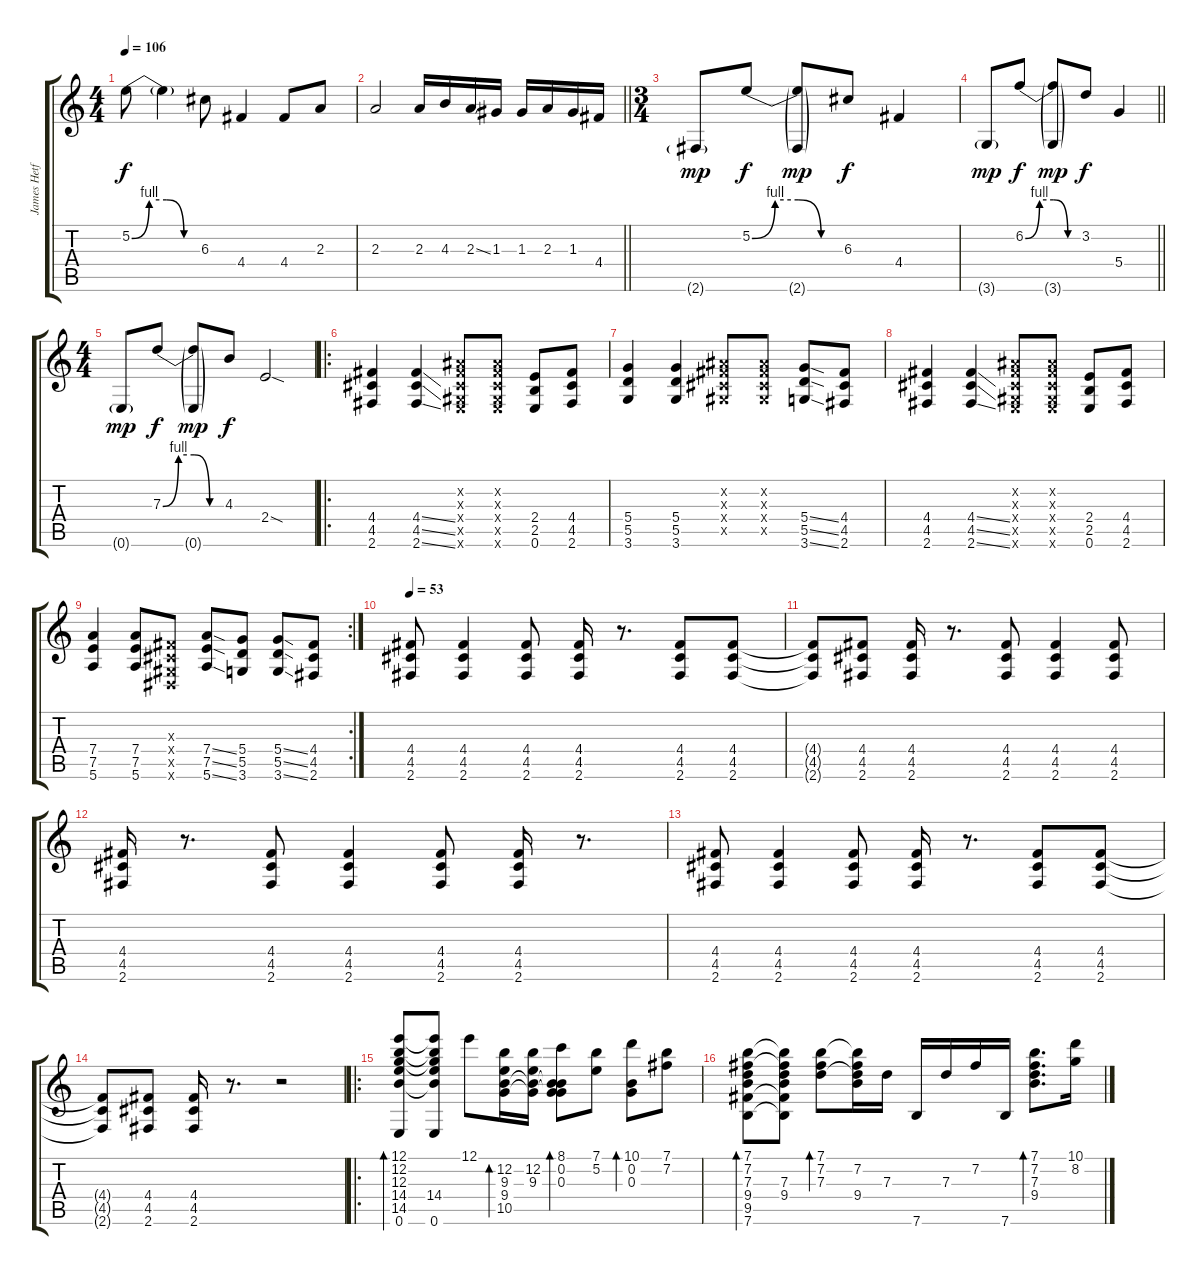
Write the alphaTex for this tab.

\track ("James Hetfield" "James Hetf") {instrument distortionguitar}
\staff {score tabs}
\tuning (E4 B3 G3 D3 A2 E2) {hide}
\ts (4 4)
\tempo 106
\clef g2
\ks c
5.2{be (custom 0 0 15 4 30 4 45 0 60 0)}.8{dy f} 5.2{t}.4 6.3.8 4.4.4 4.4.8 2.3.8 |
\barLineRight lightlight
2.3.2 2.3.16 4.3.16 2.3{ss}.16 1.3.16 1.3.16 2.3.16 1.3.16 4.4.16 |
\ts (3 4)
2.6{g}.8{dy mp} 5.2{be (custom 0 0 15 4 30 4 45 0 60 0)}.8{dy f} (5.2{t} 2.6{g}).8{dy mp} 6.3.8{dy f} 4.4.4 |
\barLineRight lightlight
3.6{g}.8{dy mp} 6.2{be (custom 0 0 15 4 30 4 45 0 60 0)}.8{dy f} (6.2{t} 3.6{g}).8{dy mp} 3.2.8{dy f} 5.4.4 |
\ts (4 4)
0.6{g}.8{dy mp} 7.3{be (custom 0 0 15 4 30 4 45 0 60 0)}.8{dy f} (7.3{t} 0.6{g}).8{dy mp} 4.3.8{dy f} 2.4{sod}.2 |
\ro
(4.4 4.5 2.6).4{volume 15 balance 8 instrument distortionguitar} (4.4{ss} 4.5{ss} 2.6{ss}).4 (-1.2{x} -1.3{x} -1.4{x} -1.5{x} 0.6{x}).8 (-1.2{x} -1.3{x} -1.4{x} -1.5{x} 0.6{x}).8 (2.4 2.5 0.6).8 (4.4 4.5 2.6).8 |
(5.4 5.5 3.6).4 (5.4 5.5 3.6).4 (-1.2{x} -1.3{x} -1.4{x} -1.5{x}).8 (-1.2{x} -1.3{x} -1.4{x} -1.5{x}).8 (5.4{ss} 5.5{ss} 3.6{ss}).8 (4.4 4.5 2.6).8 |
(4.4 4.5 2.6).4 (4.4{ss} 4.5{ss} 2.6{ss}).4 (-1.2{x} -1.3{x} -1.4{x} -1.5{x} 0.6{x}).8 (-1.2{x} -1.3{x} -1.4{x} -1.5{x} 0.6{x}).8 (2.4 2.5 0.6).8 (4.4 4.5 2.6).8 |
\rc 2
(7.4 7.5 5.6).4 (7.4 7.5 5.6).8 (-1.3{x} -1.4{x} -1.5{x} -1.6{x}).8 (7.4{ss} 7.5{ss} 5.6{ss}).8 (5.4 5.5 3.6).8 (5.4{ss} 5.5{ss} 3.6{ss}).8 (4.4 4.5 2.6).8 |
\tempo 53
(4.4 4.5 2.6).8 (4.4 4.5 2.6).4 (4.4 4.5 2.6).8 (4.4 4.5 2.6).16 r.8{d} (4.4 4.5 2.6).8 (4.4 4.5 2.6).8 |
(4.4{t} 4.5{t} 2.6{t}).8 (4.4 4.5 2.6).8 (4.4 4.5 2.6).16 r.8{d} (4.4 4.5 2.6).8 (4.4 4.5 2.6).4 (4.4 4.5 2.6).8 |
(4.4 4.5 2.6).16 r.8{d} (4.4 4.5 2.6).8 (4.4 4.5 2.6).4 (4.4 4.5 2.6).8 (4.4 4.5 2.6).16 r.8{d} |
(4.4 4.5 2.6).8 (4.4 4.5 2.6).4 (4.4 4.5 2.6).8 (4.4 4.5 2.6).16 r.8{d} (4.4 4.5 2.6).8 (4.4 4.5 2.6).8 |
(4.4{t} 4.5{t} 2.6{t}).8 (4.4 4.5 2.6).8 (4.4 4.5 2.6).16 r.8{d} r.2 |
\ro
(12.1 12.2 12.3 14.4 14.5 0.6).8{bd 60 instrument acousticguitarsteel} (12.1{t} 12.2{t} 12.3{t} 14.4 14.5{t} 0.6).8 12.1.8 (12.2 9.3 9.4 10.5).16{bd 60} (12.2 9.3 9.4{t} 10.5{t}).16 (8.1 0.2 0.3 9.4{t} 10.5{t}).8{bd 60} (7.1 5.2).8 (10.1 0.2 0.3).8{bd 60} (7.1 7.2).8 |
(7.1 7.2 7.3 9.4 9.5 7.6).8{bd 60} (7.1{t} 7.2{t} 7.3 9.4 9.5{t} 7.6{t}).8 (7.1 7.2 7.3).8{bd 60} (7.1{t} 7.2 7.3{t} 9.4).16 7.3.16 7.6.16 7.3.16 7.2.16 7.6.16 (7.1 7.2 7.3 9.4).8{d bd 60} (10.1 8.2).16
